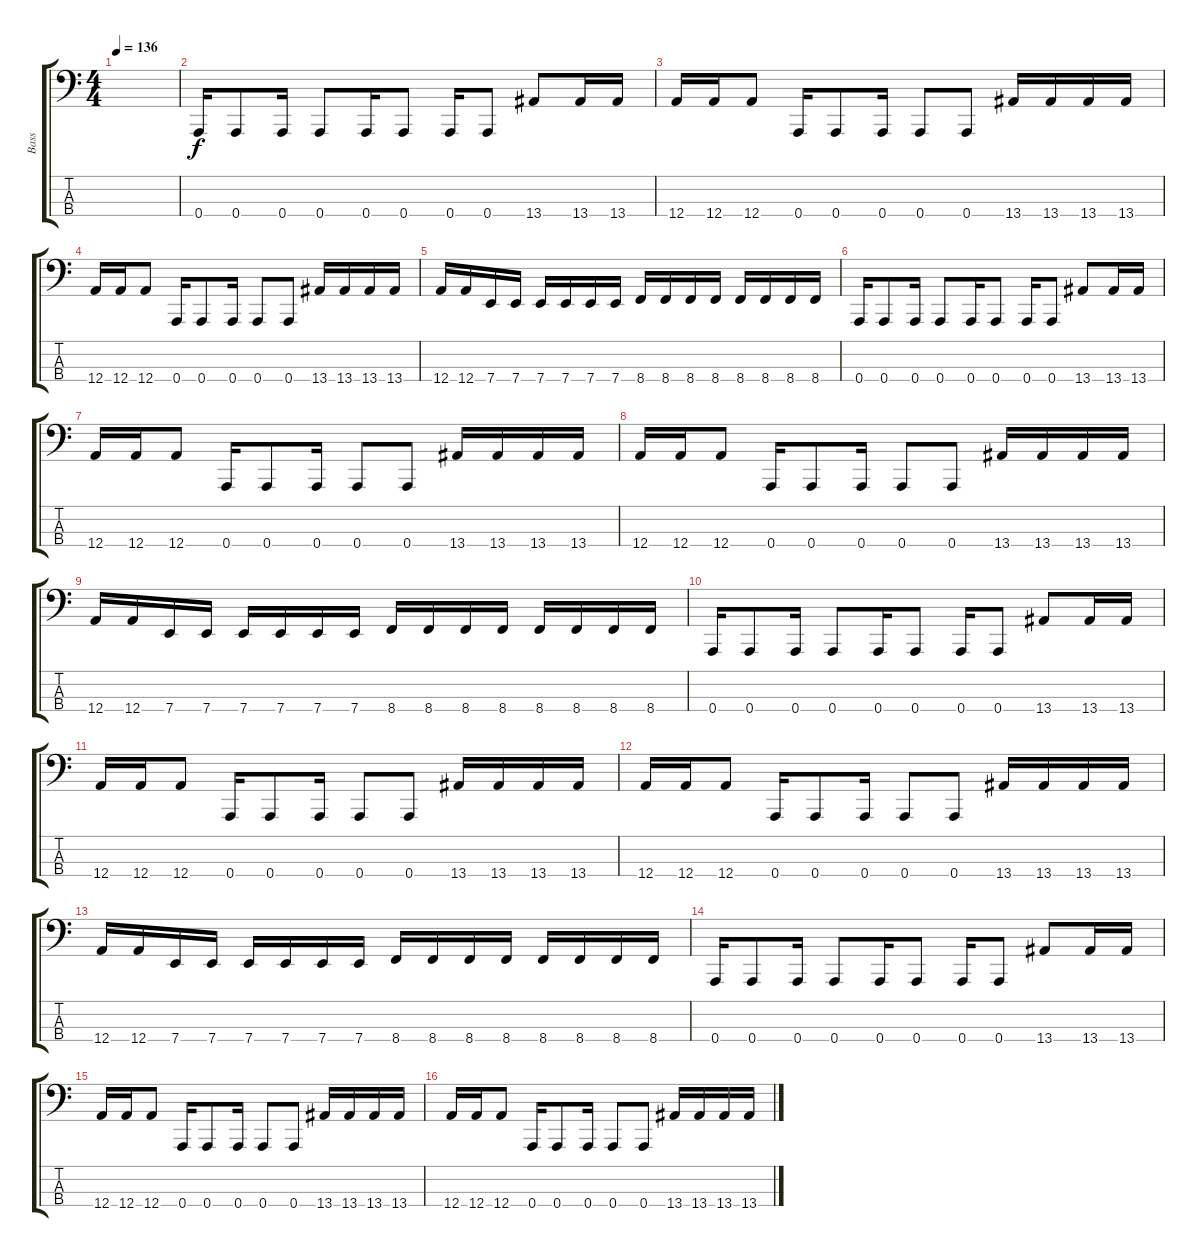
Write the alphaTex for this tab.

\track ("Bass" "Bass") {instrument electricbasspick}
\staff {score tabs}
\tuning (D2 A1 E1 A0) {hide}
\ts (4 4)
\tempo 136
\clef f4
\ks c
|
0.4.16 0.4.8 0.4.16 0.4.8 0.4.16 0.4.8 0.4.16 0.4.8 13.4.8 13.4.16 13.4.16 |
12.4.16 12.4.16 12.4.8 0.4.16 0.4.8 0.4.16 0.4.8 0.4.8 13.4.16 13.4.16 13.4.16 13.4.16 |
12.4.16 12.4.16 12.4.8 0.4.16 0.4.8 0.4.16 0.4.8 0.4.8 13.4.16 13.4.16 13.4.16 13.4.16 |
12.4.16 12.4.16 7.4.16 7.4.16 7.4.16 7.4.16 7.4.16 7.4.16 8.4.16 8.4.16 8.4.16 8.4.16 8.4.16 8.4.16 8.4.16 8.4.16 |
0.4.16 0.4.8 0.4.16 0.4.8 0.4.16 0.4.8 0.4.16 0.4.8 13.4.8 13.4.16 13.4.16 |
12.4.16 12.4.16 12.4.8 0.4.16 0.4.8 0.4.16 0.4.8 0.4.8 13.4.16 13.4.16 13.4.16 13.4.16 |
12.4.16 12.4.16 12.4.8 0.4.16 0.4.8 0.4.16 0.4.8 0.4.8 13.4.16 13.4.16 13.4.16 13.4.16 |
12.4.16 12.4.16 7.4.16 7.4.16 7.4.16 7.4.16 7.4.16 7.4.16 8.4.16 8.4.16 8.4.16 8.4.16 8.4.16 8.4.16 8.4.16 8.4.16 |
0.4.16 0.4.8 0.4.16 0.4.8 0.4.16 0.4.8 0.4.16 0.4.8 13.4.8 13.4.16 13.4.16 |
12.4.16 12.4.16 12.4.8 0.4.16 0.4.8 0.4.16 0.4.8 0.4.8 13.4.16 13.4.16 13.4.16 13.4.16 |
12.4.16 12.4.16 12.4.8 0.4.16 0.4.8 0.4.16 0.4.8 0.4.8 13.4.16 13.4.16 13.4.16 13.4.16 |
12.4.16 12.4.16 7.4.16 7.4.16 7.4.16 7.4.16 7.4.16 7.4.16 8.4.16 8.4.16 8.4.16 8.4.16 8.4.16 8.4.16 8.4.16 8.4.16 |
0.4.16 0.4.8 0.4.16 0.4.8 0.4.16 0.4.8 0.4.16 0.4.8 13.4.8 13.4.16 13.4.16 |
12.4.16 12.4.16 12.4.8 0.4.16 0.4.8 0.4.16 0.4.8 0.4.8 13.4.16 13.4.16 13.4.16 13.4.16 |
12.4.16 12.4.16 12.4.8 0.4.16 0.4.8 0.4.16 0.4.8 0.4.8 13.4.16 13.4.16 13.4.16 13.4.16
